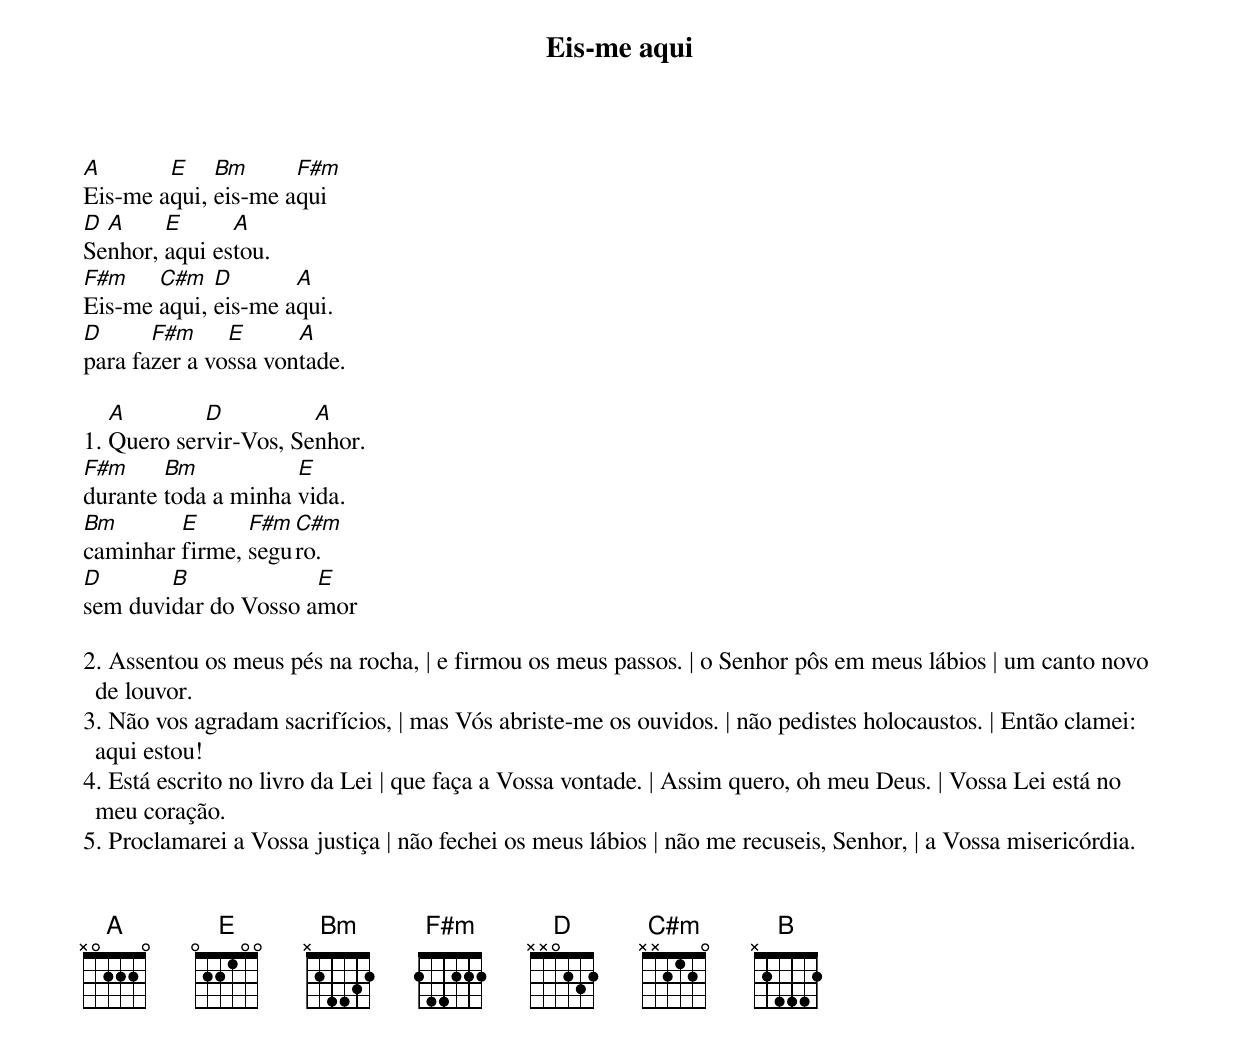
Eis-me aqui

A       E    Bm      F#m
Eis-me aqui, eis-me aqui
D A     E      A
Senhor, aqui estou.
F#m    C#m   D       A
Eis-me aqui, eis-me aqui.
D      F#m     E      A
para fazer a vossa vontade.

   A        D          A
1. Quero servir-Vos, Senhor.
F#m     Bm           E
durante toda a minha vida.
Bm       E      F#m C#m
caminhar firme, seguro.
D       B             E
sem duvidar do Vosso amor

2. Assentou os meus pés na rocha, | e firmou os meus passos. | o Senhor pôs em meus lábios | um canto novo de louvor.
3. Não vos agradam sacrifícios, | mas Vós abriste-me os ouvidos. | não pedistes holocaustos. | Então clamei: aqui estou!
4. Está escrito no livro da Lei | que faça a Vossa vontade. | Assim quero, oh meu Deus. | Vossa Lei está no meu coração.
5. Proclamarei a Vossa justiça | não fechei os meus lábios | não me recuseis, Senhor, | a Vossa misericórdia.

<iframe src="https://www.youtube.com/embed/fUolQrL-f9I" frameborder="0"></iframe>
